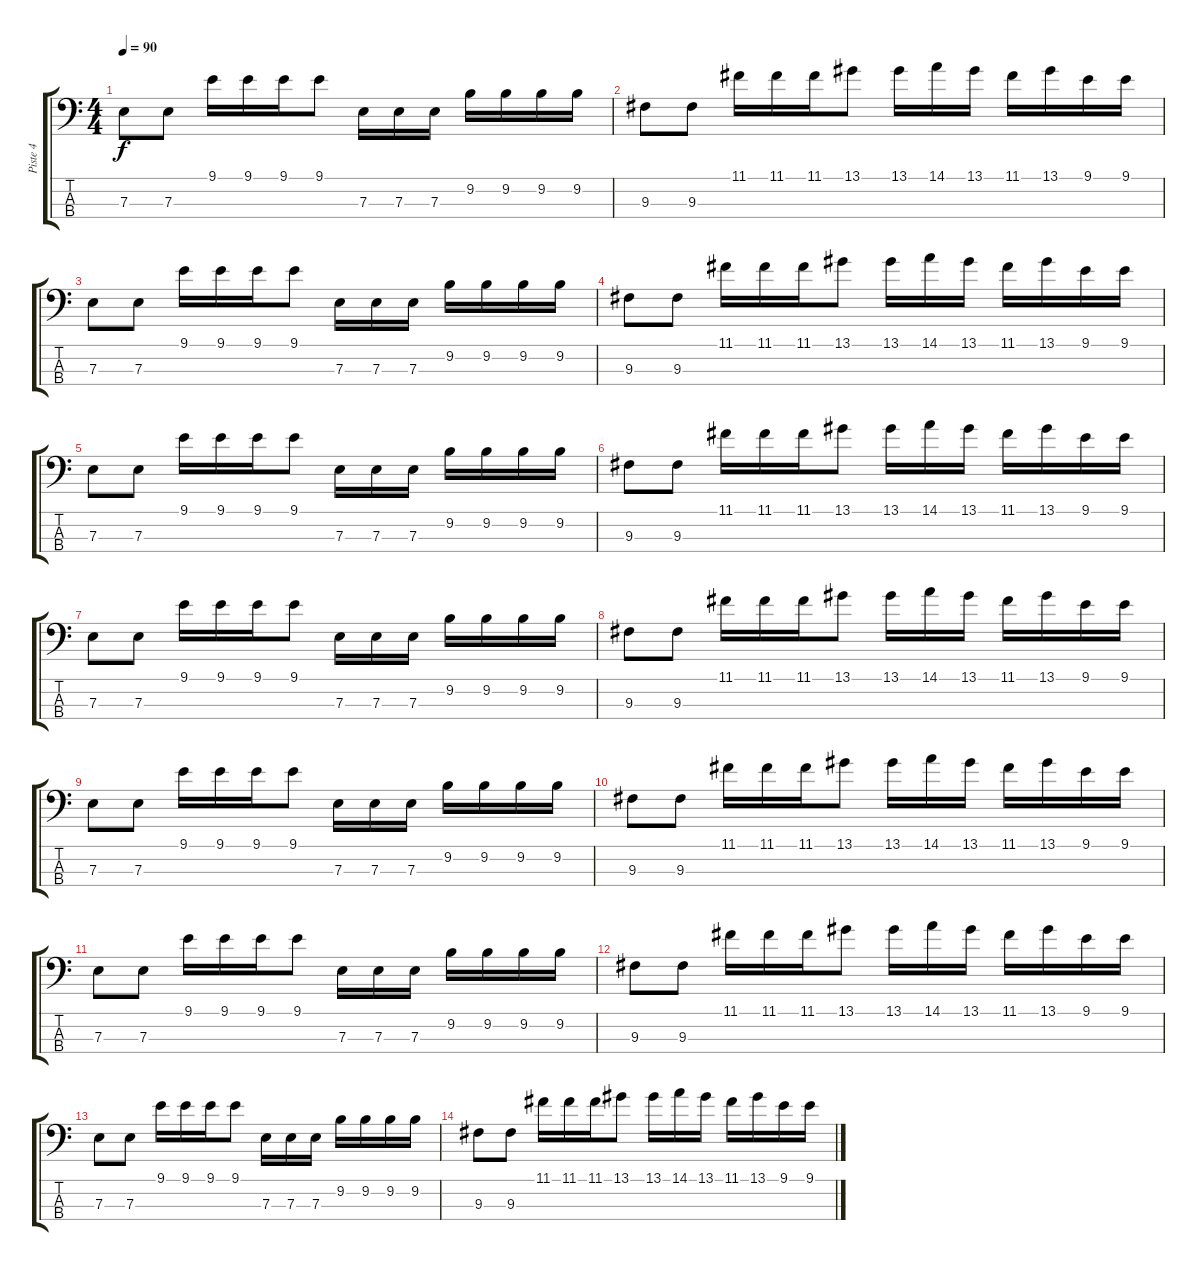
\track ("Piste 4" "Piste 4") {instrument electricbassfinger}
\staff {score tabs}
\tuning (G2 D2 A1 E1) {hide}
\ts (4 4)
\tempo 90
\clef f4
\ks c
7.3.8{dy f} 7.3.8 9.1.16 9.1.16 9.1.16 9.1.8 7.3.16 7.3.16 7.3.16 9.2.16 9.2.16 9.2.16 9.2.16 |
9.3.8 9.3.8 11.1.16 11.1.16 11.1.16 13.1.8 13.1.16 14.1.16 13.1.16 11.1.16 13.1.16 9.1.16 9.1.16 |
7.3.8 7.3.8 9.1.16 9.1.16 9.1.16 9.1.8 7.3.16 7.3.16 7.3.16 9.2.16 9.2.16 9.2.16 9.2.16 |
9.3.8 9.3.8 11.1.16 11.1.16 11.1.16 13.1.8 13.1.16 14.1.16 13.1.16 11.1.16 13.1.16 9.1.16 9.1.16 |
7.3.8 7.3.8 9.1.16 9.1.16 9.1.16 9.1.8 7.3.16 7.3.16 7.3.16 9.2.16 9.2.16 9.2.16 9.2.16 |
9.3.8 9.3.8 11.1.16 11.1.16 11.1.16 13.1.8 13.1.16 14.1.16 13.1.16 11.1.16 13.1.16 9.1.16 9.1.16 |
7.3.8 7.3.8 9.1.16 9.1.16 9.1.16 9.1.8 7.3.16 7.3.16 7.3.16 9.2.16 9.2.16 9.2.16 9.2.16 |
9.3.8 9.3.8 11.1.16 11.1.16 11.1.16 13.1.8 13.1.16 14.1.16 13.1.16 11.1.16 13.1.16 9.1.16 9.1.16 |
7.3.8 7.3.8 9.1.16 9.1.16 9.1.16 9.1.8 7.3.16 7.3.16 7.3.16 9.2.16 9.2.16 9.2.16 9.2.16 |
9.3.8 9.3.8 11.1.16 11.1.16 11.1.16 13.1.8 13.1.16 14.1.16 13.1.16 11.1.16 13.1.16 9.1.16 9.1.16 |
7.3.8 7.3.8 9.1.16 9.1.16 9.1.16 9.1.8 7.3.16 7.3.16 7.3.16 9.2.16 9.2.16 9.2.16 9.2.16 |
9.3.8 9.3.8 11.1.16 11.1.16 11.1.16 13.1.8 13.1.16 14.1.16 13.1.16 11.1.16 13.1.16 9.1.16 9.1.16 |
7.3.8 7.3.8 9.1.16 9.1.16 9.1.16 9.1.8 7.3.16 7.3.16 7.3.16 9.2.16 9.2.16 9.2.16 9.2.16 |
9.3.8 9.3.8 11.1.16 11.1.16 11.1.16 13.1.8 13.1.16 14.1.16 13.1.16 11.1.16 13.1.16 9.1.16 9.1.16
